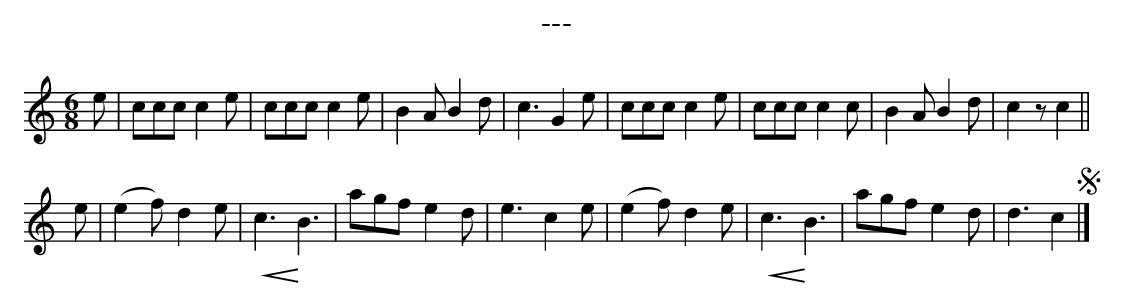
X:1
T:---
M:6/8
K:Cmaj
L:1/8
e|ccc c2e|ccc c2e|B2A B2d|c3 G2e|ccc c2e|ccc c2c|B2A B2d|c2 z c2||
e|(e2f) d2e|!crescendo(!c3!crescendo)! B3|agf e2d|e3 c2e|(e2f) d2e|!crescendo(!c3!crescendo)! B3|agf e2d|d3 c2!segno!|]
